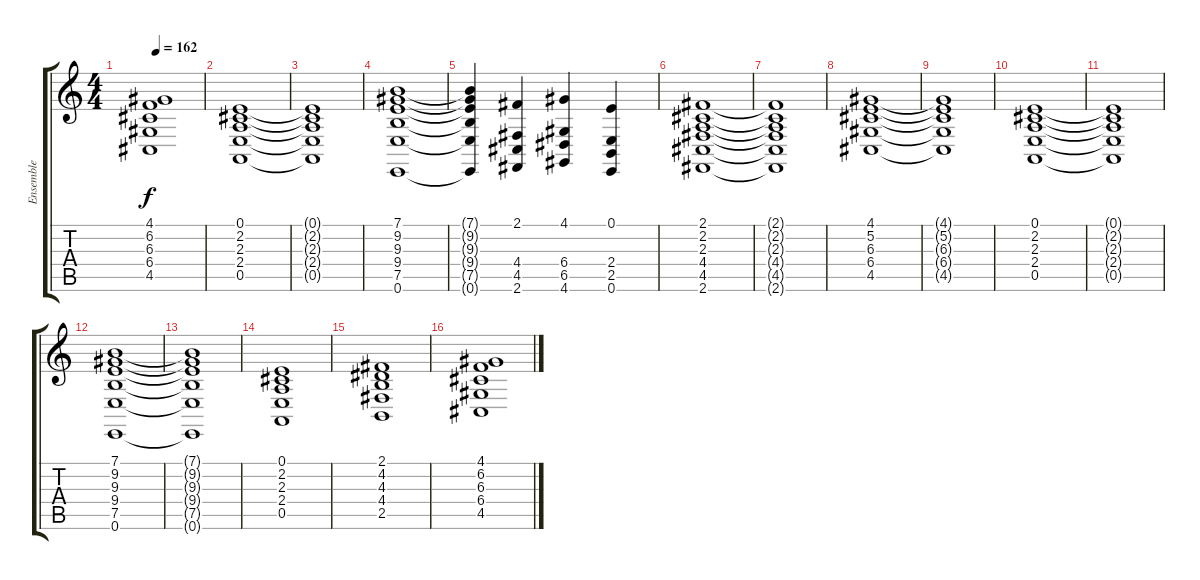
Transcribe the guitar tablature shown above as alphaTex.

\track ("Ensemble" "Ensemble") {instrument stringensemble1}
\staff {score tabs}
\tuning (E4 B3 G3 D3 A2 E2) {hide}
\ts (4 4)
\tempo 162
\clef g2
\ks c
(4.1{t} 6.2{t} 6.3{t} 6.4{t} 4.5{t}).1{dy f} |
\section ("" "")
(0.1 2.2 2.3 2.4 0.5).1 |
(0.1{t} 2.2{t} 2.3{t} 2.4{t} 0.5{t}).1 |
(7.1 9.2 9.3 9.4 7.5 0.6).1 |
(7.1{t} 9.2{t} 9.3{t} 9.4{t} 7.5{t} 0.6{t}).4 (2.1 4.4 4.5 2.6).4 (4.1 6.4 6.5 4.6).4 (0.1 2.4 2.5 0.6).4 |
(2.1 2.2 2.3 4.4 4.5 2.6).1 |
(2.1{t} 2.2{t} 2.3{t} 4.4{t} 4.5{t} 2.6{t}).1 |
(4.1 5.2 6.3 6.4 4.5).1 |
(4.1{t} 5.2{t} 6.3{t} 6.4{t} 4.5{t}).1 |
(0.1 2.2 2.3 2.4 0.5).1 |
(0.1{t} 2.2{t} 2.3{t} 2.4{t} 0.5{t}).1 |
(7.1 9.2 9.3 9.4 7.5 0.6).1 |
(7.1{t} 9.2{t} 9.3{t} 9.4{t} 7.5{t} 0.6{t}).1 |
(0.1 2.2 2.3 2.4 0.5).1 |
(2.1 4.2 4.3 4.4 2.5).1 |
(4.1 6.2 6.3 6.4 4.5).1
